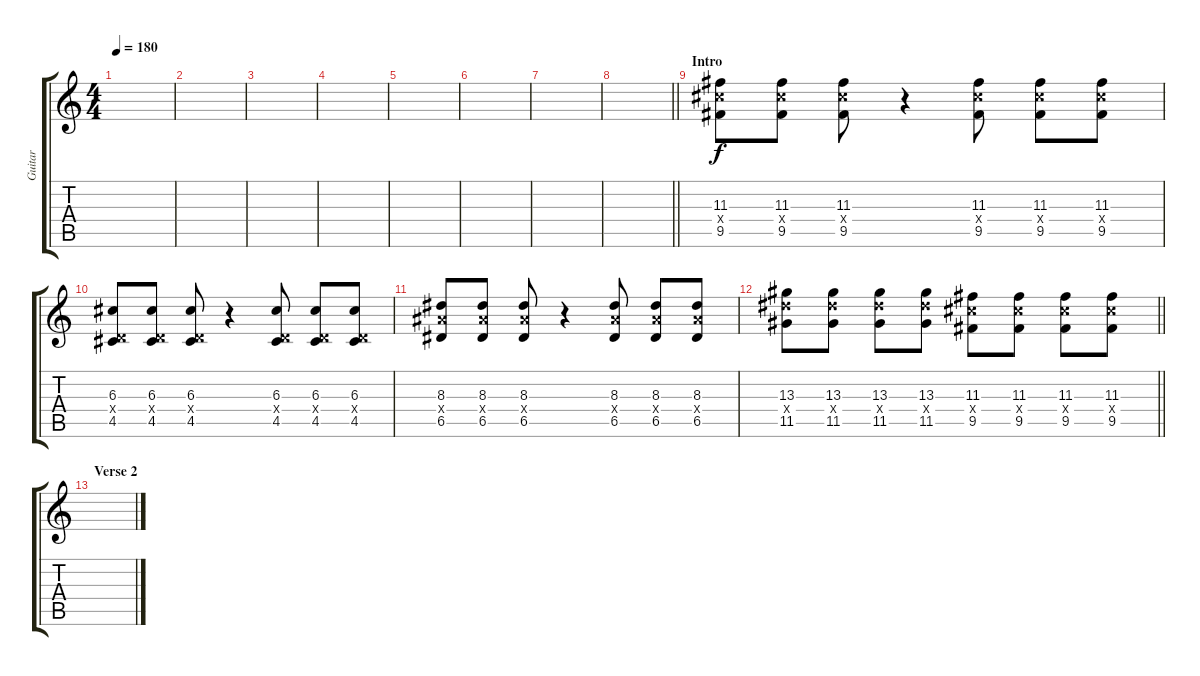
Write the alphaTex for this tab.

\track ("Guitar" "Guitar") {instrument distortionguitar}
\staff {score tabs}
\tuning (E4 B3 G3 D3 A2 E2) {hide}
\ts (4 4)
\tempo 180
\clef g2
\ks c
|
|
|
|
|
|
|
\barLineRight lightlight
|
\section ("" "Intro")
(11.3 11.4{x} 9.5).8 (11.3 11.4{x} 9.5).8 (11.3 11.4{x} 9.5).8 r.4 (11.3 11.4{x} 9.5).8 (11.3 11.4{x} 9.5).8 (11.3 11.4{x} 9.5).8 |
(6.3 0.4{x} 4.5).8 (6.3 0.4{x} 4.5).8 (6.3 0.4{x} 4.5).8 r.4 (6.3 0.4{x} 4.5).8 (6.3 0.4{x} 4.5).8 (6.3 0.4{x} 4.5).8 |
(8.3 8.4{x} 6.5).8 (8.3 8.4{x} 6.5).8 (8.3 8.4{x} 6.5).8 r.4 (8.3 8.4{x} 6.5).8 (8.3 8.4{x} 6.5).8 (8.3 8.4{x} 6.5).8 |
\barLineRight lightlight
(13.3 13.4{x} 11.5).8 (13.3 13.4{x} 11.5).8 (13.3 13.4{x} 11.5).8 (13.3 13.4{x} 11.5).8 (11.3 11.4{x} 9.5).8 (11.3 11.4{x} 9.5).8 (11.3 11.4{x} 9.5).8 (11.3 11.4{x} 9.5).8 |
\section ("" "Verse 2")
